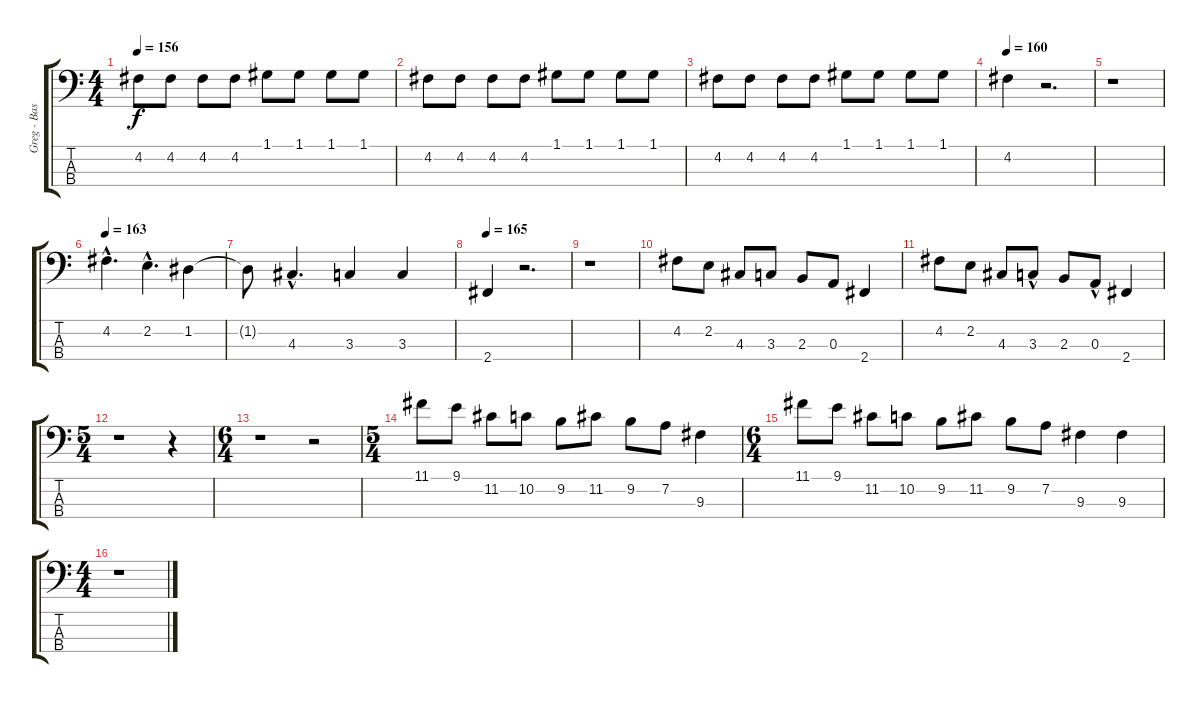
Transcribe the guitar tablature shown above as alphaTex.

\track ("Greg - Bass" "Greg - Bas") {instrument electricbasspick}
\staff {score tabs}
\tuning (G2 D2 A1 E1) {hide}
\ts (4 4)
\tempo 156
\clef f4
\ks c
4.2.8{dy f} 4.2.8 4.2.8 4.2.8 1.1.8 1.1.8 1.1.8 1.1.8 |
4.2.8 4.2.8 4.2.8 4.2.8 1.1.8 1.1.8 1.1.8 1.1.8 |
4.2.8 4.2.8 4.2.8 4.2.8 1.1.8 1.1.8 1.1.8 1.1.8 |
\tempo 161
\tempo 160
4.2.4 r.2{d} |
r.1 |
\tempo 163
4.2{hac}.4{d} 2.2{hac}.4{d} 1.2.4 |
1.2{t}.8 4.3{hac}.4{d} 3.3.4 3.3.4 |
\tempo 166
\tempo 165
2.4.4 r.2{d} |
r.1 |
4.2.8 2.2.8 4.3.8 3.3.8 2.3.8 0.3.8 2.4.4 |
4.2.8 2.2.8 4.3.8 3.3{hac}.8 2.3.8 0.3{hac}.8 2.4.4 |
\ts (5 4)
r.1 r.4 |
\ts (6 4)
r.1 r.2 |
\ts (5 4)
11.1.8 9.1.8 11.2.8 10.2.8 9.2.8 11.2.8 9.2.8 7.2.8 9.3.4 |
\ts (6 4)
11.1.8 9.1.8 11.2.8 10.2.8 9.2.8 11.2.8 9.2.8 7.2.8 9.3.4 9.3.4 |
\ts (4 4)
r.1
